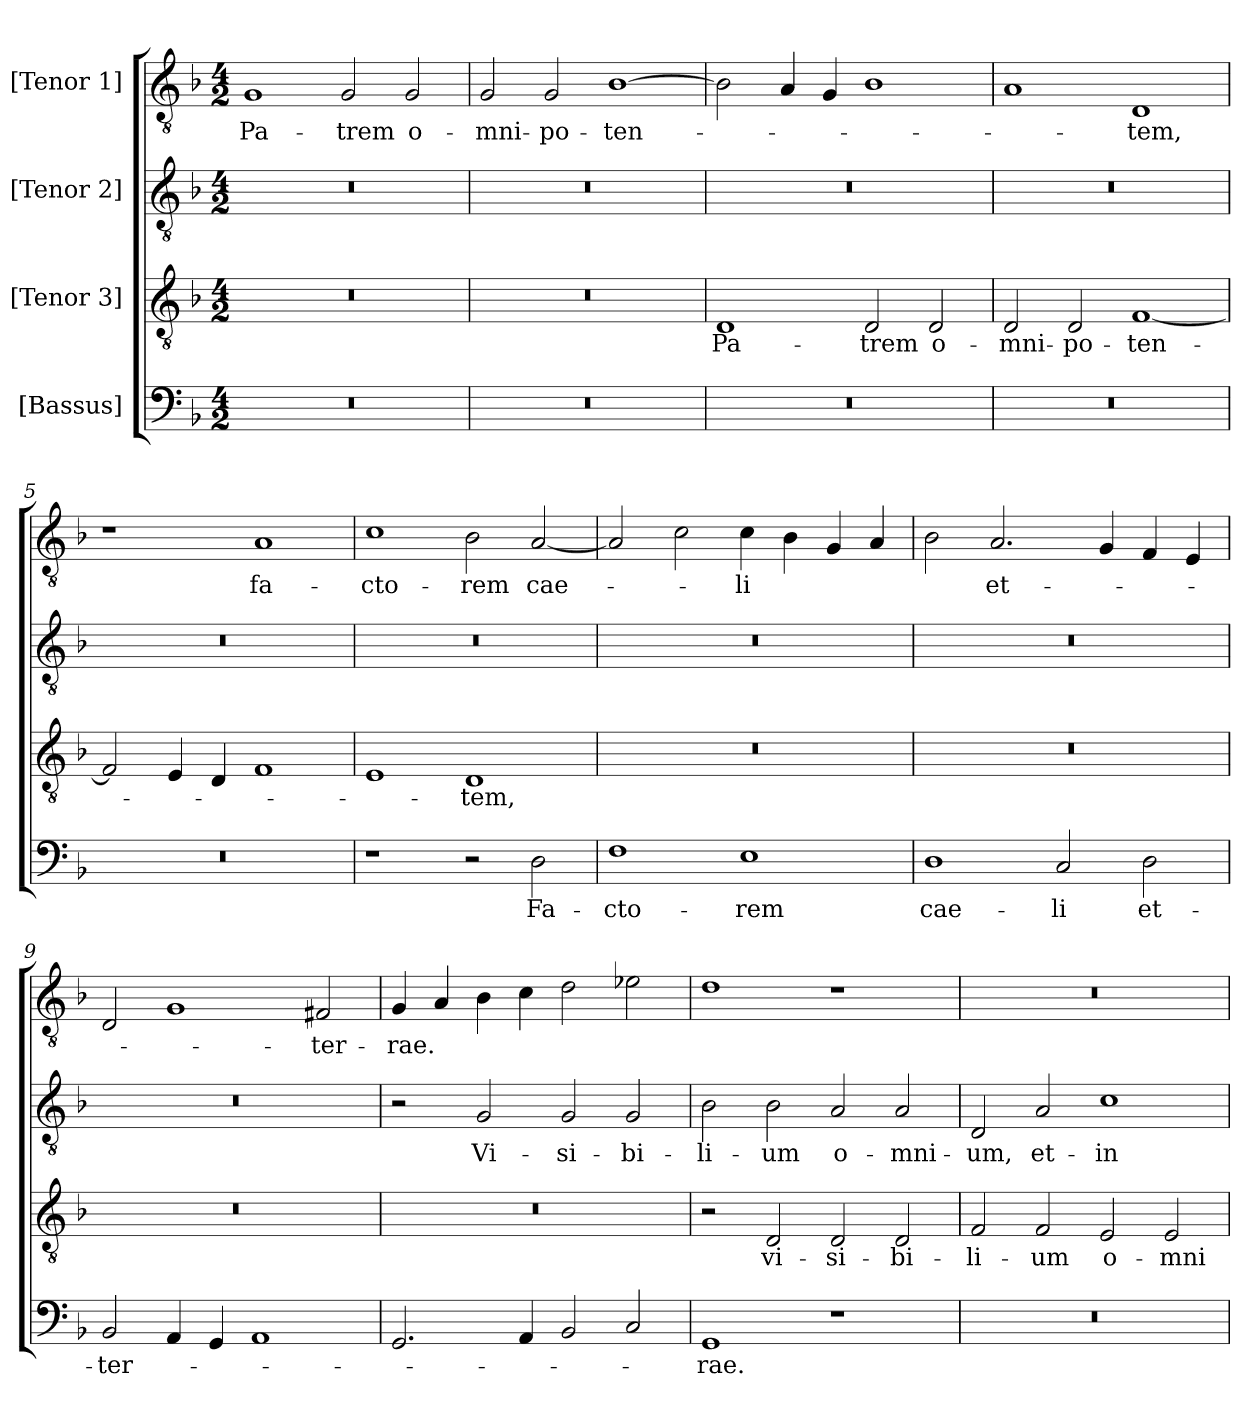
**kern	**text	**kern	**text	**kern	**text	**kern	**text
*part4	*part4	*part3	*part3	*part2	*part2	*part1	*part1
*staff4	*staff4	*staff3	*staff3	*staff2	*staff2	*staff1	*staff1
*I"[Bassus]	*	*I"[Tenor 3]	*	*I"[Tenor 2]	*	*I"[Tenor 1]	*
*clefF4	*	*clefGv2	*	*clefGv2	*	*clefGv2	*
*k[b-]	*	*k[b-]	*	*k[b-]	*	*k[b-]	*
*M4/2	*	*M4/2	*	*M4/2	*	*M4/2	*
=1	=1	=1	=1	=1	=1	=1	=1
0r	.	0r	.	0r	.	1G/	Pa-
.	.	.	.	.	.	2G/	-trem
.	.	.	.	.	.	2G/	o-
=2	=2	=2	=2	=2	=2	=2	=2
0r	.	0r	.	0r	.	2G/	-mni-
.	.	.	.	.	.	2G/	-po-
.	.	.	.	.	.	[1B-\	-ten-
=3	=3	=3	=3	=3	=3	=3	=3
0r	.	1D/	Pa-	0r	.	2B-\]	.
.	.	.	.	.	.	4A/	.
.	.	.	.	.	.	4G/	.
.	.	2D/	-trem	.	.	1B-\	.
.	.	2D/	o-	.	.	.	.
=4	=4	=4	=4	=4	=4	=4	=4
0r	.	2D/	-mni-	0r	.	1A/	.
.	.	2D/	-po-	.	.	.	.
.	.	[1F/	-ten-	.	.	1D/	-tem,
=5	=5	=5	=5	=5	=5	=5	=5
0r	.	2F/]	.	0r	.	1r	.
.	.	4E/	.	.	.	.	.
.	.	4D/	.	.	.	.	.
.	.	1F/	.	.	.	1A/	fa-
=6	=6	=6	=6	=6	=6	=6	=6
1r	.	1E/	.	0r	.	1c\	-cto-
2r	.	1D/	-tem,	.	.	2B-\	-rem
2D\	Fa-	.	.	.	.	[2A/	cae-
=7	=7	=7	=7	=7	=7	=7	=7
1F\	-cto-	0r	.	0r	.	2A/]	.
.	.	.	.	.	.	2c\	.
1E\	-rem	.	.	.	.	4c\	-li
.	.	.	.	.	.	4B-\	.
.	.	.	.	.	.	4G/	.
.	.	.	.	.	.	4A/	.
=8	=8	=8	=8	=8	=8	=8	=8
1D\	cae-	0r	.	0r	.	2B-\	.
.	.	.	.	.	.	2.A/	et-
2C/	-li	.	.	.	.	.	.
.	.	.	.	.	.	4G/	.
2D\	et-	.	.	.	.	4F/	.
.	.	.	.	.	.	4E/	.
=9	=9	=9	=9	=9	=9	=9	=9
2BB-/	ter-	0r	.	0r	.	2D/	.
4AA/	.	.	.	.	.	1G/	.
4GG/	.	.	.	.	.	.	.
1AA/	.	.	.	.	.	.	.
.	.	.	.	.	.	2F#X/	ter-
=10	=10	=10	=10	=10	=10	=10	=10
2.GG/	.	0r	.	2r	.	4G/	-rae.
.	.	.	.	.	.	4A/	.
.	.	.	.	2G/	Vi-	4B-\	.
4AA/	.	.	.	.	.	4c\	.
2BB-/	.	.	.	2G/	-si-	2d\	.
2C/	.	.	.	2G/	-bi-	2e-X\	.
=11	=11	=11	=11	=11	=11	=11	=11
1GG/	-rae.	2r	.	2B-\	-li-	1d\	.
.	.	2D/	vi-	2B-\	-um	.	.
1r	.	2D/	-si-	2A/	o-	1r	.
.	.	2D/	-bi-	2A/	-mni-	.	.
=12	=12	=12	=12	=12	=12	=12	=12
0r	.	2F/	-li-	2D/	-um,	0r	.
.	.	2F/	-um	2A/	et-	.	.
.	.	2E/	o-	1c\	in-	.	.
.	.	2E/	-mni-	.	.	.	.
=	=	=	=	=	=	=	=
*-	*-	*-	*-	*-	*-	*-	*-
